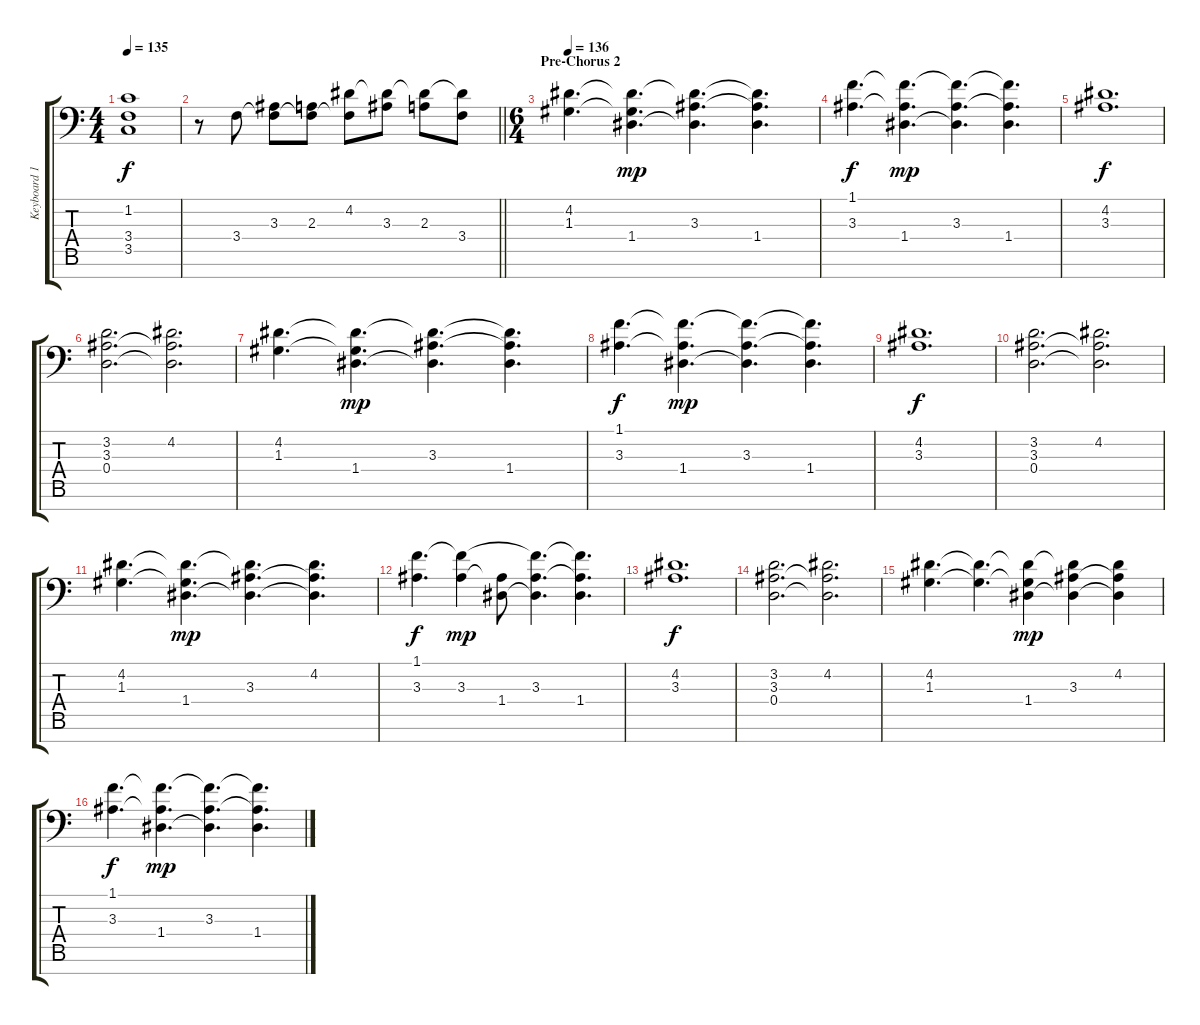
\track ("Keyboard 1 RH" "Keyboard 1") {instrument brightacousticpiano}
\staff {score tabs}
\tuning (E4 B3 G3 D3 A2 E2 A1) {hide}
\ts (4 4)
\tempo 135
\clef f4
\ks c
(1.2 3.4 3.5).1{dy f} |
\barLineRight lightlight
r.8 3.4.8 (3.3 3.4{t}).8 (2.3 3.4{t}).8 (4.2 3.4{t}).8 (4.2{t} 3.3).8 (4.2{t} 2.3).8 (4.2{t} 3.4).8 |
\ts (6 4)
\section ("" "Pre-Chorus 2")
\tempo 136
(4.2 1.3).4{d} (4.2{t} 1.3{t} 1.4).4{d dy mp} (4.2{t} 3.3 1.4{t}).4{d} (4.2{t} 3.3{t} 1.4).4{d} |
(1.1 3.3).4{d dy f} (1.1{t} 3.3{t} 1.4).4{d dy mp} (1.1{t} 3.3 1.4{t}).4{d} (1.1{t} 3.3{t} 1.4).4{d} |
(4.2 3.3).1{d dy f} |
(3.2 3.3 0.4).2{d} (4.2 3.3{t} 0.4{t}).2{d} |
(4.2 1.3).4{d} (4.2{t} 1.3{t} 1.4).4{d dy mp} (4.2{t} 3.3 1.4{t}).4{d} (4.2{t} 3.3{t} 1.4).4{d} |
(1.1 3.3).4{d dy f} (1.1{t} 3.3{t} 1.4).4{d dy mp} (1.1{t} 3.3 1.4{t}).4{d} (1.1{t} 3.3{t} 1.4).4{d} |
(4.2 3.3).1{d dy f} |
(3.2 3.3 0.4).2{d} (4.2 3.3{t} 0.4{t}).2{d} |
(4.2 1.3).4{d} (4.2{t} 1.3{t} 1.4).4{d dy mp} (4.2{t} 3.3 1.4{t}).4{d} (4.2 3.3{t} 1.4{t}).4{d} |
(1.1 3.3).4{d dy f} (1.1{t} 3.3).4{dy mp} (3.3{t} 1.4).8 (1.1{t} 3.3 1.4{t}).4{d} (1.1{t} 3.3{t} 1.4).4{d} |
(4.2 3.3).1{d dy f} |
(3.2 3.3 0.4).2{d} (4.2 3.3{t} 0.4{t}).2{d} |
(4.2 1.3).4{d} (4.2{t} 1.3{t}).4{d} (4.2{t} 1.3{t} 1.4).4{dy mp} (4.2{t} 3.3 1.4{t}).4 (4.2 3.3{t} 1.4{t}).4 |
(1.1 3.3).4{d dy f} (1.1{t} 3.3{t} 1.4).4{d dy mp} (1.1{t} 3.3 1.4{t}).4{d} (1.1{t} 3.3{t} 1.4).4{d}
